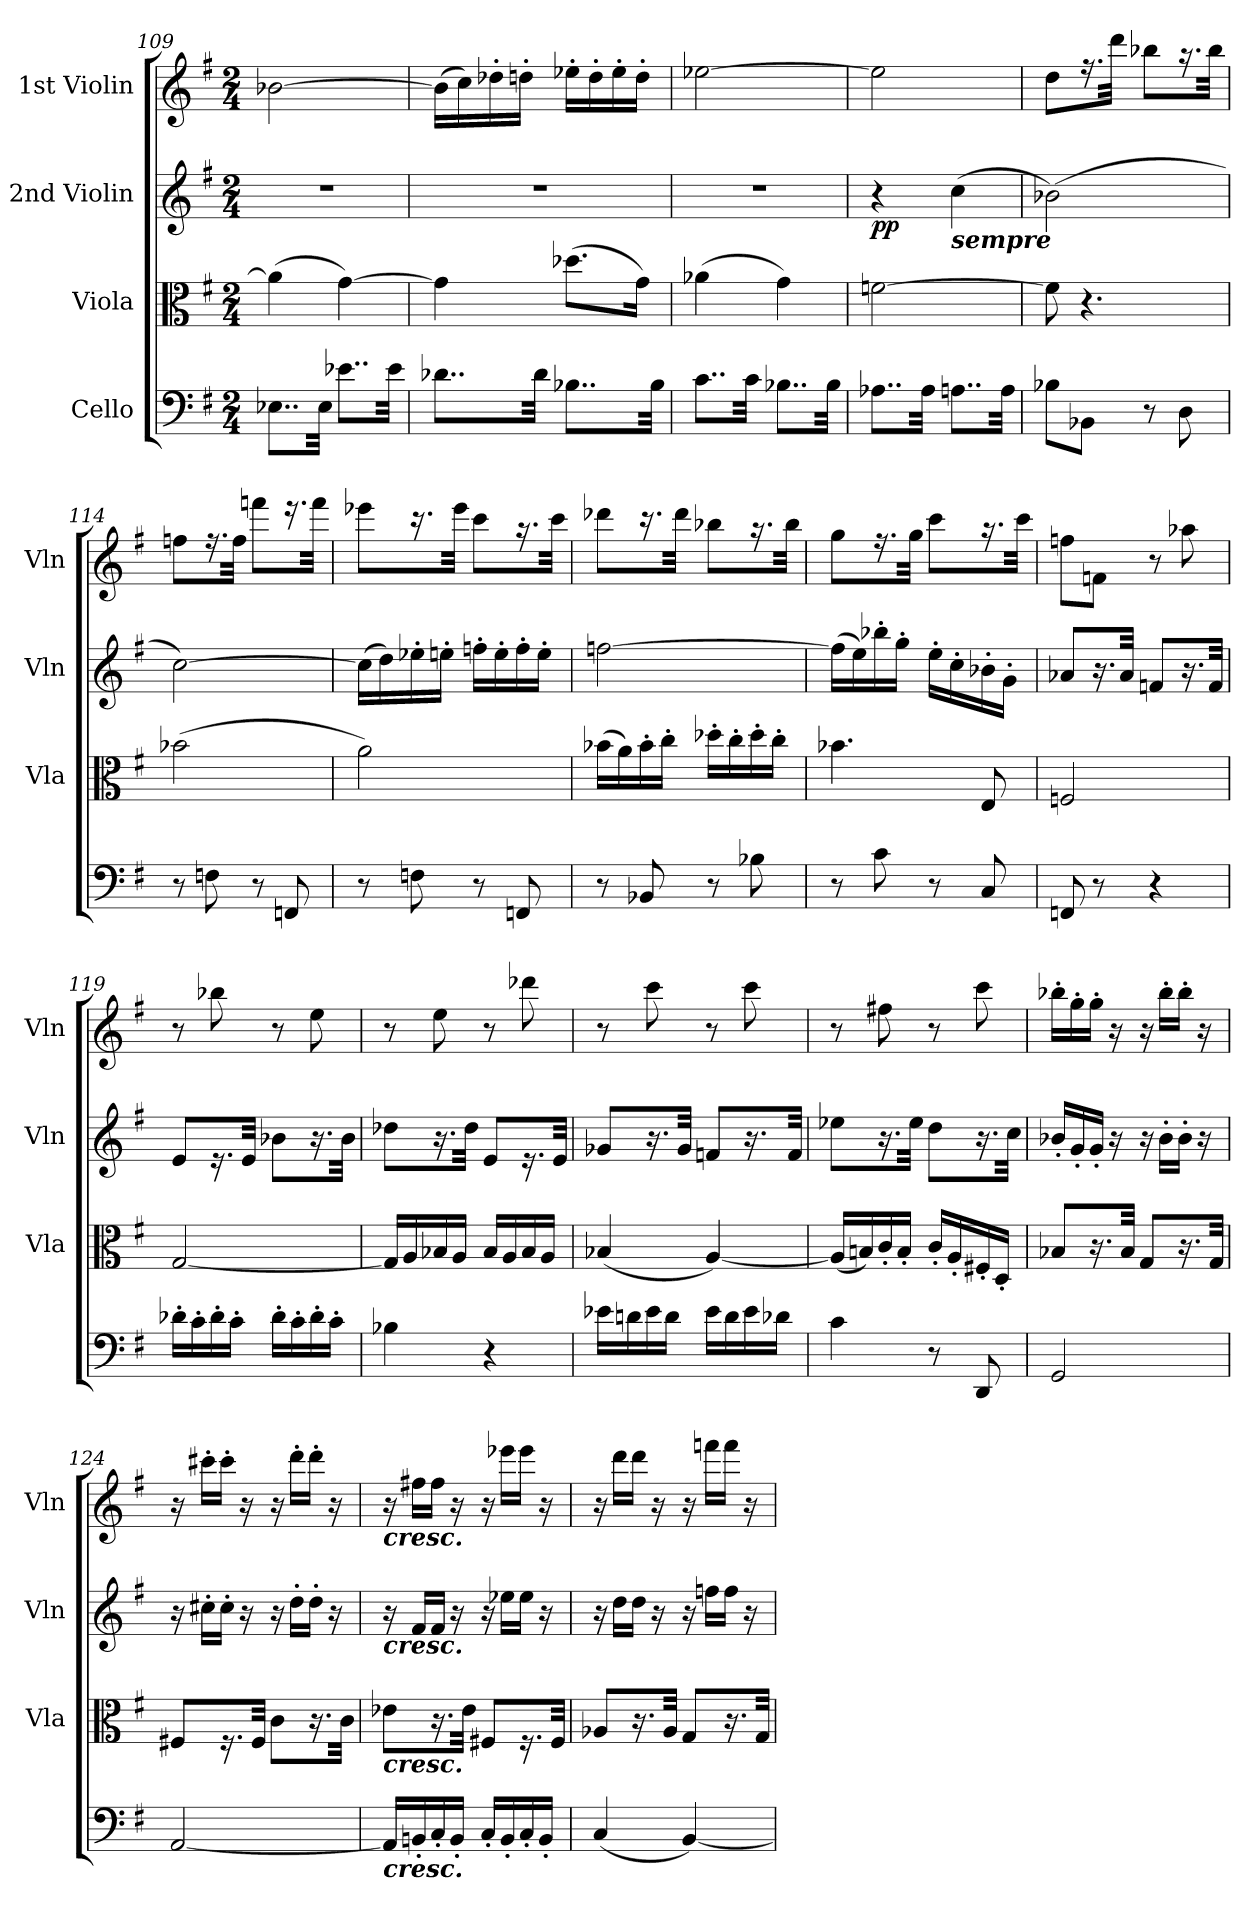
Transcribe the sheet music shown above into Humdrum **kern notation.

**kern	**kern	**kern	**dynam	**kern
*part4	*part3	*part2	*part2	*part1
*staff4	*staff3	*staff2	*staff2	*staff1
*I"Cello	*I"Viola	*I"2nd Violin	*	*I"1st Violin
*	*I'Vla	*I'Vln	*	*I'Vln
*clefF4	*clefC3	*clefG2	*	*clefG2
*k[f#]	*k[f#]	*k[f#]	*	*k[f#]
*G:	*G:	*G:	*	*G:
*M2/4	*M2/4	*M2/4	*	*M2/4
=109	=109	=109	=109	=109
8..E-XL	(4a-]	2r	.	[2b-X
32E-Jkk	.	.	.	.
8..e-XL	[4g)	.	.	.
32e-Jkk	.	.	.	.
=110	=110	=110	=110	=110
8..d-XL	4g]	2r	.	(16b-LL]
.	.	.	.	16cc)
.	.	.	.	16dd-X'
.	.	.	.	16ddn'JJ
32d-Jkk	.	.	.	.
8..B-XL	(8.dd-XL	.	.	16ee-X'LL
.	.	.	.	16dd'
.	.	.	.	16ee-'
.	16gJk)	.	.	16dd'JJ
32B-Jkk	.	.	.	.
=111	=111	=111	=111	=111
8..cL	(4a-X	2r	.	[2ee-X
32cJkk	.	.	.	.
8..B-XL	4g)	.	.	.
32B-Jkk	.	.	.	.
=112	=112	=112	=112	=112
8..A-XL	[2fn	4r	pp	2ee-]
32A-Jkk	.	.	.	.
!	!	!LO:TX:b:Bi:t=sempre	!	!
8..AnL	.	(4cc	.	.
32AJkk	.	.	.	.
=113	=113	=113	=113	=113
8B-XL	8f]	(2b-X)	.	8ddL
8BB-XJ	4.r	.	.	16.r
.	.	.	.	32dddJkk
8r	.	.	.	8bb-XL
8D	.	.	.	16.r
.	.	.	.	32bb-Jkk
=114	=114	=114	=114	=114
8r	(2b-X	[2cc)	.	8ffnL
8Fn	.	.	.	16.r
.	.	.	.	32ffJkk
8r	.	.	.	8fffnL
8FFn	.	.	.	16.r
.	.	.	.	32fffJkk
=115	=115	=115	=115	=115
8r	2a)	(16ccLL]	.	8eee-XL
.	.	16dd)	.	.
8Fn	.	16ee-X'	.	16.r
.	.	16een'JJ	.	.
.	.	.	.	32eee-Jkk
8r	.	16ffn'LL	.	8cccL
.	.	16ee'	.	.
8FFn	.	16ff'	.	16.r
.	.	16ee'JJ	.	.
.	.	.	.	32cccJkk
=116	=116	=116	=116	=116
8r	(16b-XLL	[2ffn	.	8ddd-XL
.	16a)	.	.	.
8BB-X	16b-'	.	.	16.r
.	16cc'JJ	.	.	.
.	.	.	.	32ddd-Jkk
8r	16dd-X'LL	.	.	8bb-XL
.	16cc'	.	.	.
8B-X	16dd-'	.	.	16.r
.	16cc'JJ	.	.	.
.	.	.	.	32bb-Jkk
=117	=117	=117	=117	=117
8r	4.b-X	(16ffLL]	.	8ggL
.	.	16ee)	.	.
8c	.	16bb-X'	.	16.r
.	.	16gg'JJ	.	.
.	.	.	.	32ggJkk
8r	.	16ee'LL	.	8cccL
.	.	16cc'	.	.
8C	8E	16b-X'	.	16.r
.	.	16g'JJ	.	.
.	.	.	.	32cccJkk
=118	=118	=118	=118	=118
8FFn	2Fn	8a-XL	.	8ffnL
8r	.	16.r	.	8fnJ
.	.	32a-Jkk	.	.
4r	.	8fnL	.	8r
.	.	16.r	.	8aa-X
.	.	32fJkk	.	.
=119	=119	=119	=119	=119
16d-X'LL	[2G	8eL	.	8r
16c'	.	.	.	.
16d-'	.	16.r	.	8bb-X
16c'JJ	.	.	.	.
.	.	32eJkk	.	.
16d-'LL	.	8b-XL	.	8r
16c'	.	.	.	.
16d-'	.	16.r	.	8ee
16c'JJ	.	.	.	.
.	.	32b-Jkk	.	.
=120	=120	=120	=120	=120
4B-X	16GLL]	8dd-XL	.	8r
.	16A	.	.	.
.	16B-X	16.r	.	8ee
.	16AJJ	.	.	.
.	.	32dd-Jkk	.	.
4r	16B-LL	8eL	.	8r
.	16A	.	.	.
.	16B-	16.r	.	8ddd-X
.	16AJJ	.	.	.
.	.	32eJkk	.	.
=121	=121	=121	=121	=121
16e-XLL	(4B-X	8g-XL	.	8r
16dn	.	.	.	.
16e-	.	16.r	.	8ccc
16dJJ	.	.	.	.
.	.	32g-Jkk	.	.
16e-LL	[4A)	8fnL	.	8r
16d	.	.	.	.
16e-	.	16.r	.	8ccc
16d-XJJ	.	.	.	.
.	.	32fJkk	.	.
=122	=122	=122	=122	=122
4c	(16ALL]	8ee-XL	.	8r
.	16Bn)	.	.	.
.	16c'	16.r	.	8ff#X
.	16B'JJ	.	.	.
.	.	32ee-Jkk	.	.
8r	16c'LL	8ddL	.	8r
.	16A'	.	.	.
8DD	16F#X'	16.r	.	8ccc
.	16D'JJ	.	.	.
.	.	32ccJkk	.	.
=123	=123	=123	=123	=123
2GG	8B-XL	16b-X'LL	.	16bb-X'LL
.	.	16g'	.	16gg'
.	16.r	16g'JJ	.	16gg'JJ
.	.	16r	.	16r
.	32B-Jkk	.	.	.
.	8GL	16r	.	16r
.	.	16b-'LL	.	16bb-'LL
.	16.r	16b-'JJ	.	16bb-'JJ
.	.	16r	.	16r
.	32GJkk	.	.	.
=124	=124	=124	=124	=124
[2AA	8F#XL	16r	.	16r
.	.	16cc#X'LL	.	16ccc#X'LL
.	16.r	16cc#'JJ	.	16ccc#'JJ
.	.	16r	.	16r
.	32F#Jkk	.	.	.
.	8cL	16r	.	16r
.	.	16dd'LL	.	16ddd'LL
.	16.r	16dd'JJ	.	16ddd'JJ
.	.	16r	.	16r
.	32cJkk	.	.	.
=125	=125	=125	=125	=125
!	!	!	!	!LO:TX:b:Bi:t=cresc.
!	!	!LO:TX:b:Bi:t=cresc.	!	!
!	!LO:TX:b:Bi:t=cresc.	!	!	!
!LO:TX:b:Bi:t=cresc.	!	!	!	!
16AALL]	8e-XL	16r	.	16r
16BBn'	.	16f#LL	.	16ff#XLL
16C'	16.r	16f#JJ	.	16ff#JJ
16BB'JJ	.	16r	.	16r
.	32e-Jkk	.	.	.
16C'LL	8F#XL	16r	.	16r
16BB'	.	16ee-XLL	.	16eee-XLL
16C'	16.r	16ee-JJ	.	16eee-JJ
16BB'JJ	.	16r	.	16r
.	32F#Jkk	.	.	.
=126	=126	=126	=126	=126
(4C	8A-XL	16r	.	16r
.	.	16ddLL	.	16dddLL
.	16.r	16ddJJ	.	16dddJJ
.	.	16r	.	16r
.	32A-Jkk	.	.	.
[4BB)	8GL	16r	.	16r
.	.	16ffnLL	.	16fffnLL
.	16.r	16ffJJ	.	16fffJJ
.	.	16r	.	16r
.	32GJkk	.	.	.
=	=	=	=	=
*-	*-	*-	*-	*-
